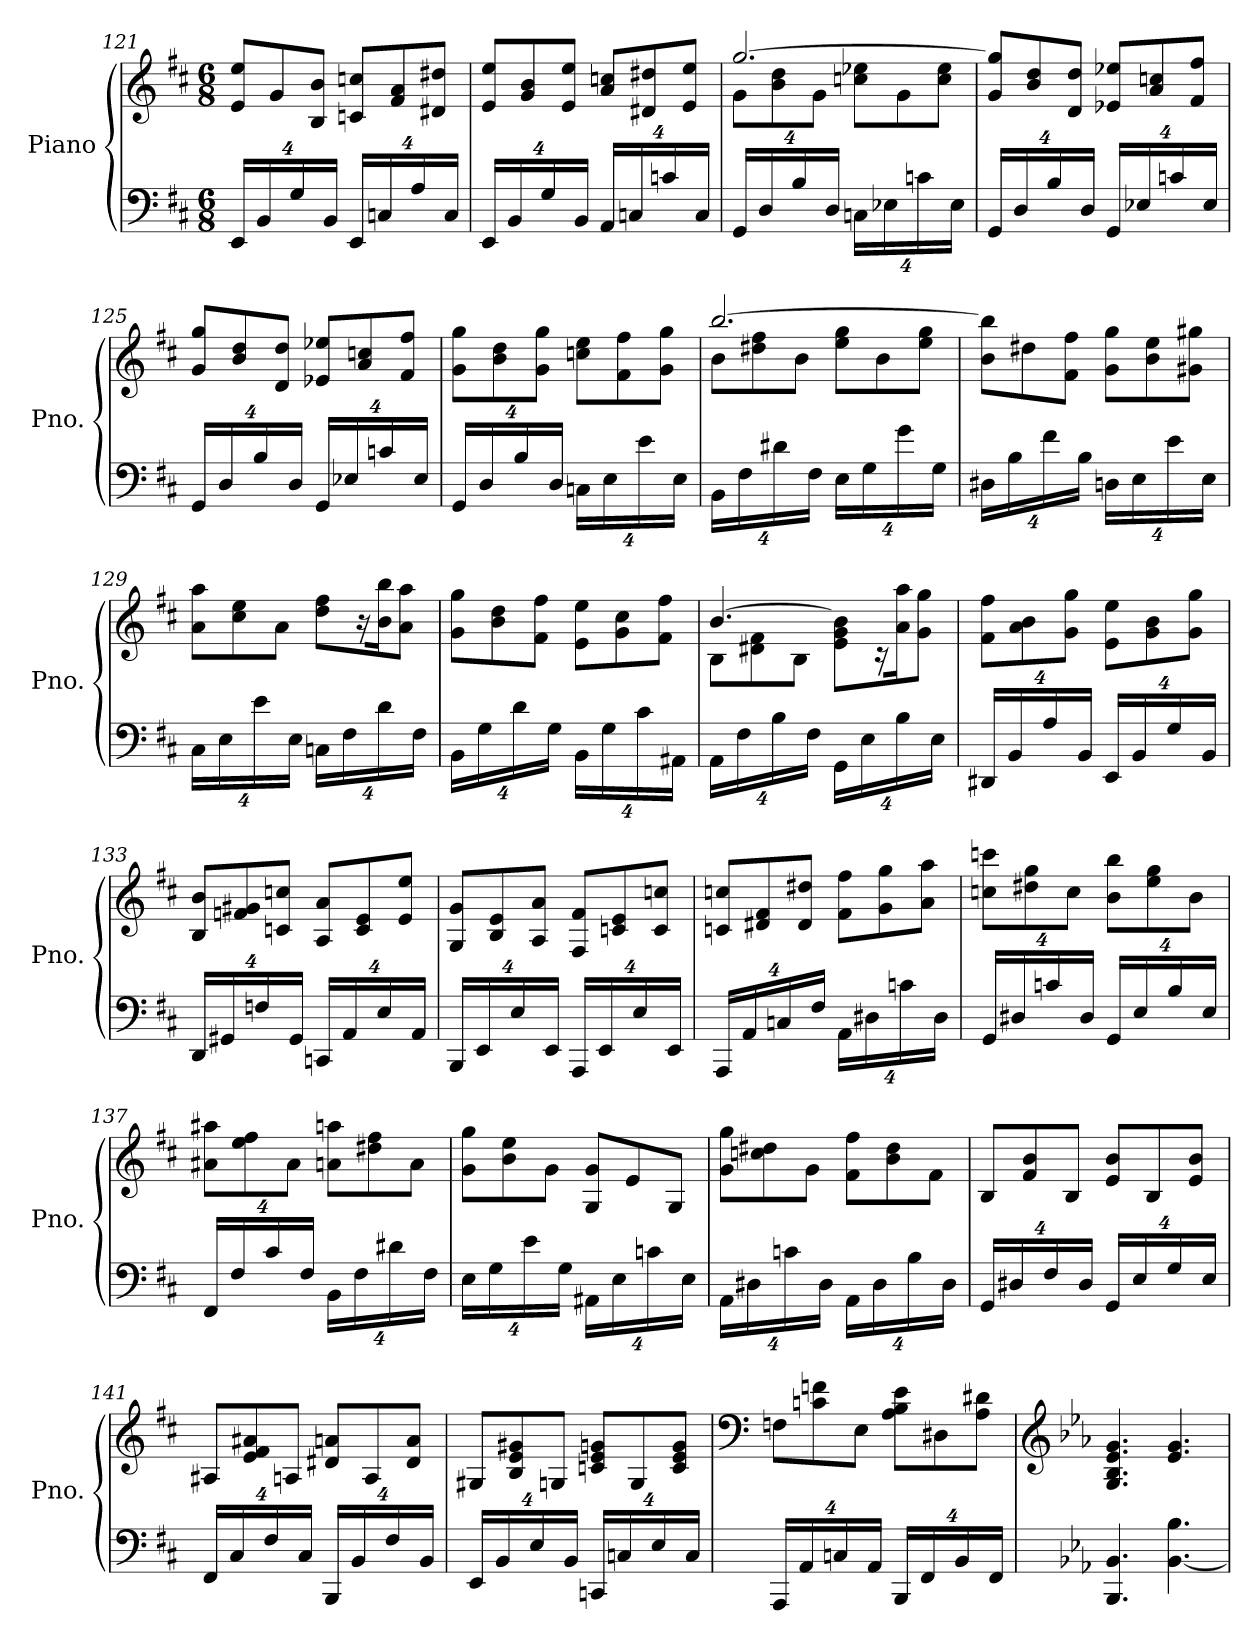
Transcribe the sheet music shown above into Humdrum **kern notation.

**kern	**kern
*part1	*part1
*staff2	*staff1
*I"Piano	*
*I'Pno.	*
*clefF4	*clefG2
*k[f#c#]	*k[f#c#]
*M6/8	*M6/8
*Xbrackettup	*
=121	=121
32%3EE/L	8e/ 8ee/L
32%3BB/	.
.	8g/
32%3G/	.
.	8B/ 8b/J
32%3BB/J	.
32%3EE/L	8cn/ 8ccn/L
32%3Cn/	.
.	8f#/ 8a/
32%3A/	.
.	8d#X/ 8dd#X/J
32%3C/J	.
=122	=122
32%3EE/L	8e/ 8ee/L
32%3BB/	.
.	8g/ 8b/
32%3G/	.
.	8e/ 8ee/J
32%3BB/J	.
32%3AA/L	8a/ 8ccn/L
32%3Cn/	.
.	8d#X/ 8dd#X/
32%3cn/	.
.	8e/ 8ee/J
32%3C/J	.
=123	=123
*	*^
32%3GG/L	[2.gg/	8g\L
32%3D/	.	.
.	.	8b\ 8dd\
32%3B/	.	.
.	.	8g\J
32%3D/J	.	.
32%3Cn\L	.	8ccn\ 8ee-X\L
32%3E-X\	.	.
.	.	8g\
32%3cn\	.	.
.	.	8cc\ 8ee-\J
32%3E-\J	.	.
*	*v	*v
!!LO:LB:g=z
=124	=124
32%3GG/L	8g/ 8gg/]L
32%3D/	.
.	8b/ 8dd/
32%3B/	.
.	8d/ 8dd/J
32%3D/J	.
32%3GG/L	8e-X/ 8ee-X/L
32%3E-X/	.
.	8a/ 8ccn/
32%3cn/	.
.	8f#/ 8ff#/J
32%3E-/J	.
=125	=125
32%3GG/L	8g/ 8gg/L
32%3D/	.
.	8b/ 8dd/
32%3B/	.
.	8d/ 8dd/J
32%3D/J	.
32%3GG/L	8e-X/ 8ee-X/L
32%3E-X/	.
.	8a/ 8ccn/
32%3cn/	.
.	8f#/ 8ff#/J
32%3E-/J	.
=126	=126
32%3GG/L	8g\ 8gg\L
32%3D/	.
.	8b\ 8dd\
32%3B/	.
.	8g\ 8gg\J
32%3D/J	.
32%3Cn\L	8ccn\ 8ee\L
32%3E\	.
.	8f#\ 8ff#\
32%3e\	.
.	8g\ 8gg\J
32%3E\J	.
=127	=127
*	*^
32%3BB\L	[2.bb/	8b\L
32%3F#\	.	.
.	.	8dd#X\ 8ff#\
32%3d#X\	.	.
.	.	8b\J
32%3F#\J	.	.
32%3E\L	.	8ee\ 8gg\L
32%3G\	.	.
.	.	8b\
32%3g\	.	.
.	.	8ee\ 8gg\J
32%3G\J	.	.
*	*v	*v
=128	=128
32%3D#X\L	8b\ 8bb\]L
32%3B\	.
.	8dd#X\
32%3f#\	.
.	8f#\ 8ff#\J
32%3B\J	.
32%3Dn\L	8g\ 8gg\L
32%3E\	.
.	8b\ 8ee\
32%3e\	.
.	8g#X\ 8gg#X\J
32%3E\J	.
=129	=129
32%3C#\L	8a\ 8aa\L
32%3E\	.
.	8cc#\ 8ee\
32%3e\	.
.	8a\J
32%3E\J	.
32%3Cn\L	8dd\ 8ff#\L
32%3F#\	.
.	16r
32%3d\	16b\ 16bb\K
.	8a\ 8aa\J
32%3F#\J	.
!!LO:LB:g=z
=130	=130
32%3BB\L	8g\ 8gg\L
32%3G\	.
.	8b\ 8dd\
32%3d\	.
.	8f#\ 8ff#\J
32%3G\J	.
32%3BB\L	8e\ 8ee\L
32%3G\	.
.	8g\ 8cc#\
32%3c#\	.
.	8f#\ 8ff#\J
32%3AA#X\J	.
=131	=131
*	*^
32%3AA\L	[4.b/	8B\L
32%3F#\	.	.
.	.	8d#X\ 8f#\
32%3B\	.	.
.	.	8B\J
32%3F#\J	.	.
32%3GG\L	8e\ 8g\ 8b\]L	8ryy
32%3E\	.	.
.	16rc	4ryy
32%3B\	16a\ 16aa\K	.
.	8g\ 8gg\J	.
32%3E\J	.	.
*	*v	*v
=132	=132
32%3DD#X/L	8f#\ 8ff#\L
32%3BB/	.
.	8a\ 8b\
32%3A/	.
.	8g\ 8gg\J
32%3BB/J	.
32%3EE/L	8e\ 8ee\L
32%3BB/	.
.	8g\ 8b\
32%3G/	.
.	8g\ 8gg\J
32%3BB/J	.
=133	=133
32%3DD/L	8B/ 8b/L
32%3GG#X/	.
.	8fn/ 8g#X/
32%3Fn/	.
.	8cn/ 8ccn/J
32%3GG#/J	.
32%3CCn/L	8A/ 8a/L
32%3AA/	.
.	8c/ 8e/
32%3E/	.
.	8e/ 8ee/J
32%3AA/J	.
=134	=134
32%3BBB/L	8G/ 8g/L
32%3EE/	.
.	8B/ 8e/
32%3E/	.
.	8A/ 8a/J
32%3EE/J	.
32%3AAA/L	8F#/ 8f#/L
32%3EE/	.
.	8cn/ 8e/
32%3E/	.
.	8c/ 8ccn/J
32%3EE/J	.
=135	=135
32%3AAA/L	8cn/ 8ccn/L
32%3AA/	.
.	8d#X/ 8f#/
32%3Cn/	.
.	8d#/ 8dd#X/J
32%3F#/J	.
32%3AA\L	8f#\ 8ff#\L
32%3D#X\	.
.	8g\ 8gg\
32%3cn\	.
.	8a\ 8aa\J
32%3D#\J	.
!!LO:PB:g=z
=136	=136
32%3GG/L	8ccn\ 8cccn\L
32%3D#X/	.
.	8dd#X\ 8gg\
32%3cn/	.
.	8cc\J
32%3D#/J	.
32%3GG/L	8b\ 8bb\L
32%3E/	.
.	8ee\ 8gg\
32%3B/	.
.	8b\J
32%3E/J	.
=137	=137
32%3FF#/L	8a#X\ 8aa#X\L
32%3F#/	.
.	8ee\ 8ff#\
32%3c#/	.
.	8a#\J
32%3F#/J	.
32%3BB\L	8an\ 8aan\L
32%3F#\	.
.	8dd#X\ 8ff#\
32%3d#X\	.
.	8a\J
32%3F#\J	.
=138	=138
32%3E\L	8g\ 8gg\L
32%3G\	.
.	8b\ 8ee\
32%3e\	.
.	8g\J
32%3G\J	.
32%3AA#X\L	8G/ 8g/L
32%3E\	.
.	8e/
32%3cn\	.
.	8G/J
32%3E\J	.
=139	=139
32%3AA\L	8g\ 8gg\L
32%3D#X\	.
.	8ccn\ 8dd#X\
32%3cn\	.
.	8g\J
32%3D#\J	.
32%3AA\L	8f#\ 8ff#\L
32%3D#\	.
.	8b\ 8dd#\
32%3B\	.
.	8f#\J
32%3D#\J	.
=140	=140
32%3GG/L	8B/L
32%3D#X/	.
.	8f#/ 8b/
32%3F#/	.
.	8B/J
32%3D#/J	.
32%3GG/L	8e/ 8b/L
32%3E/	.
.	8B/
32%3G/	.
.	8e/ 8b/J
32%3E/J	.
!!LO:LB:g=z
=141	=141
32%3FF#/L	8A#X/L
32%3C#/	.
.	8e/ 8f#/ 8a#X/
32%3F#/	.
.	8An/J
32%3C#/J	.
32%3BBB/L	8d#X/ 8an/L
32%3BB/	.
.	8A/
32%3F#/	.
.	8d#/ 8a/J
32%3BB/J	.
=142	=142
32%3EE/L	8G#X/L
32%3BB/	.
.	8B/ 8e/ 8g#X/
32%3E/	.
.	8Gn/J
32%3BB/J	.
32%3CCn/L	8cn/ 8e/ 8gn/L
32%3Cn/	.
.	8G/
32%3E/	.
.	8c/ 8e/ 8g/J
32%3C/J	.
=143	=143
*	*clefF4
32%3AAA/L	8Fn\L
32%3AA/	.
.	8cn\ 8fn\
32%3Cn/	.
.	8E\J
32%3AA/J	.
32%3BBB/L	8A\ 8B\ 8e\L
32%3FF#/	.
.	8D#X\
32%3BB/	.
.	8A\ 8d#X\J
32%3FF#/J	.
=144	=144
*	*clefG2
*k[b-e-a-]	*k[b-e-a-]
4.BBB-/ 4.BB-/	4.G/ 4.B-/ 4.e-/ 4.g/
[4.BB-\ 4.B-\	4.e-/ 4.g/
=	=
*-	*-
